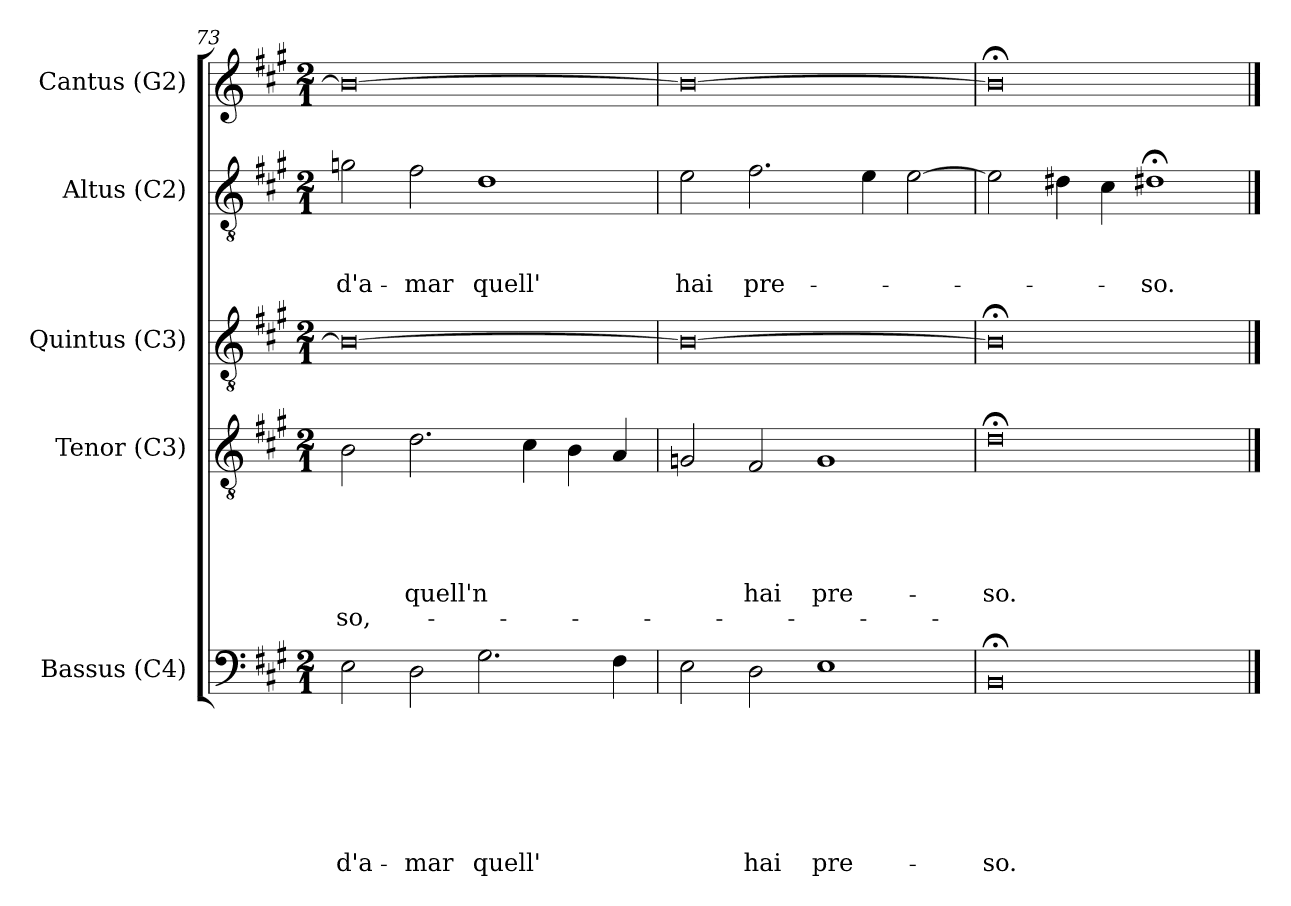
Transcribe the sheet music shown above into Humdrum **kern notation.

**kern	**text	**text	**text	**text	**text	**text	**text	**kern	**text	**text	**text	**text	**text	**text	**kern	**kern	**text	**text	**text	**kern
*part5	*part5	*part5	*part5	*part5	*part5	*part5	*part5	*part4	*part4	*part4	*part4	*part4	*part4	*part4	*part3	*part2	*part2	*part2	*part2	*part1
*staff5	*staff5	*staff5	*staff5	*staff5	*staff5	*staff5	*staff5	*staff4	*staff4	*staff4	*staff4	*staff4	*staff4	*staff4	*staff3	*staff2	*staff2	*staff2	*staff2	*staff1
*I"Bassus (C4)	*	*	*	*	*	*	*	*I"Tenor (C3)	*	*	*	*	*	*	*I"Quintus (C3)	*I"Altus (C2)	*	*	*	*I"Cantus (G2)
*I'B.	*	*	*	*	*	*	*	*I'T.	*	*	*	*	*	*	*I'Q.	*I'A.	*	*	*	*I'C.
*clefF4	*	*	*	*	*	*	*	*clefGv2	*	*	*	*	*	*	*clefGv2	*clefGv2	*	*	*	*clefG2
*k[f#c#g#]	*	*	*	*	*	*	*	*k[f#c#g#]	*	*	*	*	*	*	*k[f#c#g#]	*k[f#c#g#]	*	*	*	*k[f#c#g#]
*A:	*	*	*	*	*	*	*	*A:	*	*	*	*	*	*	*A:	*A:	*	*	*	*A:
*M2/1	*	*	*	*	*	*	*	*M2/1	*	*	*	*	*	*	*M2/1	*M2/1	*	*	*	*M2/1
=73	=73	=73	=73	=73	=73	=73	=73	=73	=73	=73	=73	=73	=73	=73	=73	=73	=73	=73	=73	=73
!	!	!	!	!	!	!	!LO:LY:b	!	!	!	!	!	!	!LO:LY:b	!	!	!	!	!LO:LY:b	!
2E\	.	.	.	.	.	.	d'a-	2B\	.	.	.	.	.	-so,-	0B_	2g\	.	.	d'a-	0b_
!	!	!	!	!	!	!	!LO:LY:b	!	!	!	!	!	!LO:LY:b	!	!	!	!	!	!LO:LY:b	!
2D\	.	.	.	.	.	.	-mar	2.d\	.	.	.	.	quell'n	.	.	2f#\	.	.	-mar	.
!	!	!	!	!	!	!	!LO:LY:b	!	!	!	!	!	!	!	!	!	!	!	!LO:LY:b	!
2.G#\	.	.	.	.	.	.	quell'	.	.	.	.	.	.	.	.	1d	.	.	quell'	.
.	.	.	.	.	.	.	.	4c#\	.	.	.	.	.	.	.	.	.	.	.	.
.	.	.	.	.	.	.	.	4B\	.	.	.	.	.	.	.	.	.	.	.	.
4F#\	.	.	.	.	.	.	.	4A/	.	.	.	.	.	.	.	.	.	.	.	.
=74	=74	=74	=74	=74	=74	=74	=74	=74	=74	=74	=74	=74	=74	=74	=74	=74	=74	=74	=74	=74
!	!	!	!	!	!	!	!	!	!	!	!	!	!	!	!	!	!	!	!LO:LY:b	!
2E\	.	.	.	.	.	.	.	2G/	.	.	.	.	.	.	0B_	2e\	.	.	hai	0b_
!	!	!	!	!	!	!	!LO:LY:b	!	!	!	!	!	!LO:LY:b	!	!	!	!	!	!LO:LY:b	!
2D\	.	.	.	.	.	.	hai	2F#/	.	.	.	.	hai	.	.	2.f#\	.	.	pre-	.
!	!	!	!	!	!	!	!LO:LY:b	!	!	!	!	!	!LO:LY:b	!	!	!	!	!	!	!
1E	.	.	.	.	.	.	pre-	1G	.	.	.	.	pre-	.	.	.	.	.	.	.
.	.	.	.	.	.	.	.	.	.	.	.	.	.	.	.	4e\	.	.	.	.
.	.	.	.	.	.	.	.	.	.	.	.	.	.	.	.	[>2e\	.	.	.	.
=75	=75	=75	=75	=75	=75	=75	=75	=75	=75	=75	=75	=75	=75	=75	=75	=75	=75	=75	=75	=75
!	!	!	!	!	!	!	!LO:LY:b	!	!	!	!	!	!LO:LY:b	!	!	!	!	!	!	!
0BB;	.	.	.	.	.	.	-so.	0d;<	.	.	.	.	-so.	.	0B;<]	2e\]	.	.	.	0b;<]
.	.	.	.	.	.	.	.	.	.	.	.	.	.	.	.	4d#\	.	.	.	.
.	.	.	.	.	.	.	.	.	.	.	.	.	.	.	.	4c#\	.	.	.	.
!	!	!	!	!	!	!	!	!	!	!	!	!	!	!	!	!	!	!	!LO:LY:b	!
.	.	.	.	.	.	.	.	.	.	.	.	.	.	.	.	1d#X;<	.	.	-so.	.
==	==	==	==	==	==	==	==	==	==	==	==	==	==	==	==	==	==	==	==	==
*-	*-	*-	*-	*-	*-	*-	*-	*-	*-	*-	*-	*-	*-	*-	*-	*-	*-	*-	*-	*-
